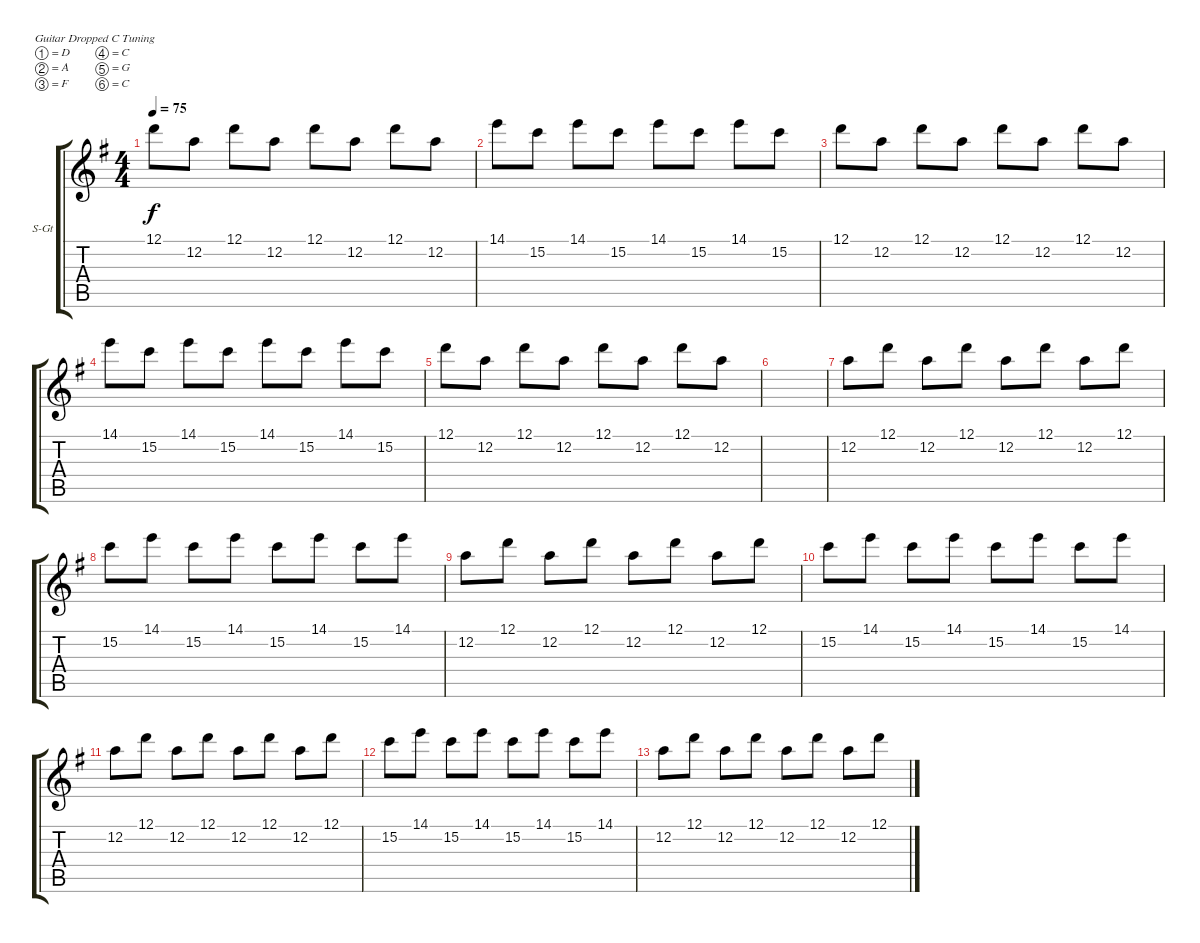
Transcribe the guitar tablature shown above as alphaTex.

\bracketExtendMode groupsimilarinstruments
\firstSystemTrackNameOrientation horizontal
\otherSystemsTrackNameOrientation horizontal
\track ("Steel Guitar" "S-Gt") {mute instrument acousticguitarsteel}
\staff {score tabs}
\tuning (D4 A3 F3 C3 G2 C2)
\ts (4 4)
\tempo 75
\clef g2
\ks eminor
12.1.8{dy f} 12.2.8 12.1.8 12.2.8 12.1.8 12.2.8 12.1.8 12.2.8 |
14.1.8 15.2.8 14.1.8 15.2.8 14.1.8 15.2.8 14.1.8 15.2.8 |
12.1.8 12.2.8 12.1.8 12.2.8 12.1.8 12.2.8 12.1.8 12.2.8 |
14.1.8 15.2.8 14.1.8 15.2.8 14.1.8 15.2.8 14.1.8 15.2.8 |
12.1.8 12.2.8 12.1.8 12.2.8 12.1.8 12.2.8 12.1.8 12.2.8 |
|
12.2.8 12.1.8 12.2.8 12.1.8 12.2.8 12.1.8 12.2.8 12.1.8 |
15.2.8 14.1.8 15.2.8 14.1.8 15.2.8 14.1.8 15.2.8 14.1.8 |
12.2.8 12.1.8 12.2.8 12.1.8 12.2.8 12.1.8 12.2.8 12.1.8 |
15.2.8 14.1.8 15.2.8 14.1.8 15.2.8 14.1.8 15.2.8 14.1.8 |
12.2.8 12.1.8 12.2.8 12.1.8 12.2.8 12.1.8 12.2.8 12.1.8 |
15.2.8 14.1.8 15.2.8 14.1.8 15.2.8 14.1.8 15.2.8 14.1.8 |
12.2.8 12.1.8 12.2.8 12.1.8 12.2.8 12.1.8 12.2.8 12.1.8
